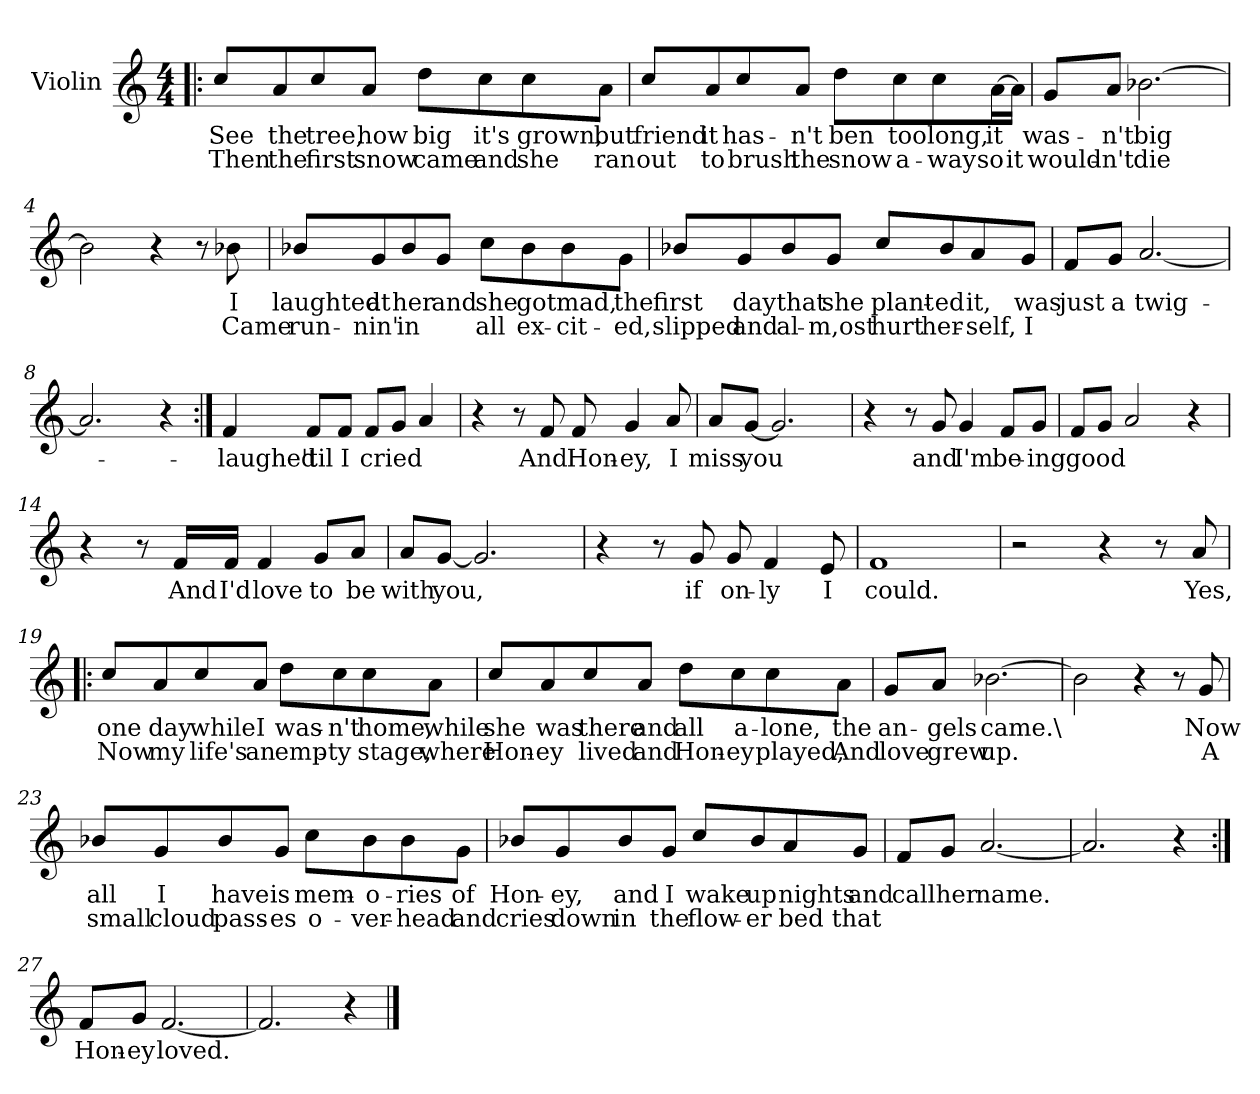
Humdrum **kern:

**kern	**text	**text
*part1	*part1	*part1
*staff1	*staff1	*staff1
*I"Violin	*	*
*I'Vln	*	*
*clefG2	*	*
*k[]	*	*
*C:	*	*
*M4/4	*	*
=1!|:	=1!|:	=1!|:
8cc/L	See	Then
8a/	the	the
8cc/	tree,	first
8a/J	how	snow
8dd\L	big	came
8cc\	it's	and
8cc\	grown,	she
8a\J	but	ran
=2	=2	=2
8cc/L	friend	out
8a/	it	to
8cc/	has-	brush
8a/J	-n't	the
8dd\L	ben	snow
8cc\	too	a-
8cc\	long,	-way
[16a\L	it	so
16a\JJ]	.	it
!!LO:LB:g=z
=3	=3	=3
8g/L	was-	would-
8a/J	-n't	-n't
[2.b-X\	big	die
=4	=4	=4
2b-\]	.	.
4r	.	.
8r	.	.
8b-X\	I	Came
!!LO:LB:g=z
=5	=5	=5
8b-X/L	laughted	run-
8g/	at	-nin'
8b-/	her	in
8g/J	and	.
8cc\L	she	all
8b-\	got	ex-
8b-\	mad,	-cit-
8g\J	the	-ed,
=6	=6	=6
8b-X/L	first	slipped
8g/	day	and
8b-/	that	al-
8g/J	she	-m,ost
8cc/L	plant-	hurt
8b-/	-ed	her-
8a/	it,	-self,
8g/J	was	I
=7	=7	=7
8f/L	just	.
8g/J	a	.
[2.a/	twig-	.
=8	=8	=8
2.a/]	.	.
4r	.	.
!!LO:LB:g=z
=9:|!	=9:|!	=9:|!
4f/	-laughed	.
8f/L	'til	.
8f/J	I	.
8f/L	cried	.
8g/J	.	.
4a/	.	.
=10	=10	=10
4r	.	.
8r	.	.
8f/	And	.
8f/	Hon-	.
4g/	-ey,	.
8a/	I	.
=11	=11	=11
8a/L	miss	.
[8g/J	you	.
2.g/]	.	.
=12	=12	=12
4r	.	.
8r	.	.
8g/	and	.
4g/	I'm	.
8f/L	be-	.
8g/J	-ing	.
!!LO:LB:g=z
=13	=13	=13
8f/L	good	.
8g/J	.	.
2a/	.	.
4r	.	.
=14	=14	=14
4r	.	.
8r	.	.
16f/LL	And	.
16f/JJ	I'd	.
4f/	love	.
8g/L	to	.
8a/J	be	.
=15	=15	=15
8a/L	with	.
[8g/J	you,	.
2.g/]	.	.
=16	=16	=16
4r	.	.
8r	.	.
8g/	if	.
8g/	on-	.
4f/	-ly	.
8e/	I	.
!!LO:LB:g=z
=17	=17	=17
1f	could.	.
=18	=18	=18
2r	.	.
4r	.	.
8r	.	.
8a/	Yes,	.
=19!|:	=19!|:	=19!|:
8cc/L	one	Now
8a/	day	my
8cc/	while	life's
8a/J	I	an
8dd\L	was-	emp-
8cc\	-n't	-ty
8cc\	home,	stage,
8a\J	while	where
=20	=20	=20
8cc/L	she	Hon-
8a/	was	-ey
8cc/	there	lived
8a/J	and	and
8dd\L	all	Hon-
8cc\	a-	-ey
8cc\	-lone,	played,
8a\J	the	And
!!LO:LB:g=z
=21	=21	=21
8g/L	an-	love
8a/J	-gels	grew
[2.b-X\	came.\	up.
=22	=22	=22
2b-\]	.	.
4r	.	.
8r	.	.
8g/	Now	A
=23	=23	=23
8b-X/L	all	small
8g/	I	cloud
8b-/	have	pass-
8g/J	is	-es
8cc\L	mem-	o-
8b-\	-o-	-ver-
8b-\	-ries	-head
8g\J	of	and
!!LO:LB:g=z
=24	=24	=24
8b-X/L	Hon-	cries
8g/	-ey,	down
8b-/	and	in
8g/J	I	the
8cc/L	wake	flow-
8b-/	up	-er
8a/	nights	bed
8g/J	and	that
=25	=25	=25
8f/L	call	.
8g/J	her	.
[2.a/	name.	.
=26	=26	=26
2.a/]	.	.
4r	.	.
=27:|!	=27:|!	=27:|!
8f/L	Hon-	.
8g/J	-ey	.
[2.f/	loved.	.
=28	=28	=28
2.f/]	.	.
4r	.	.
==	==	==
*-	*-	*-
